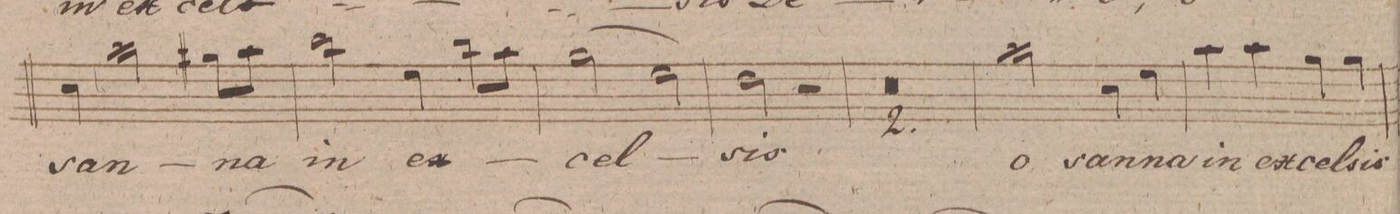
**kern	**text	**dynam
*I"Alto.	*	*
*clefC3	*	*
*k[f#c#g#d#]	*	*
*met(c)	*	*
*M4/4	*	*
4d#\	-san-	.
2b\	.	.
8a#X\L	-na	.
8b\J	.	.
=60	=60	=60
2cc#\	in	.
4f#\	ex-	.
8cc#\L	.	.
8b\J	.	.
=61	=61	=61
(>2a\	-cel-	.
2f#\)	.	.
=62	=62	=62
2e\	-sis,	.
2r	.	.
=63	=63	=63
1r	.	.
=64	=64	=64
1r	.	.
=65	=65	=65
2b\	o-	.
4d#\	-san-	.
4f#\	-na	.
=66	=66	=66
*4\left	*	*
4b\	in	.
4b\	ex-	.
*4\right	*	*
4a\	-cel-	.
4a\	-sis	.
=67	=67	=67
*-	*-	*-
